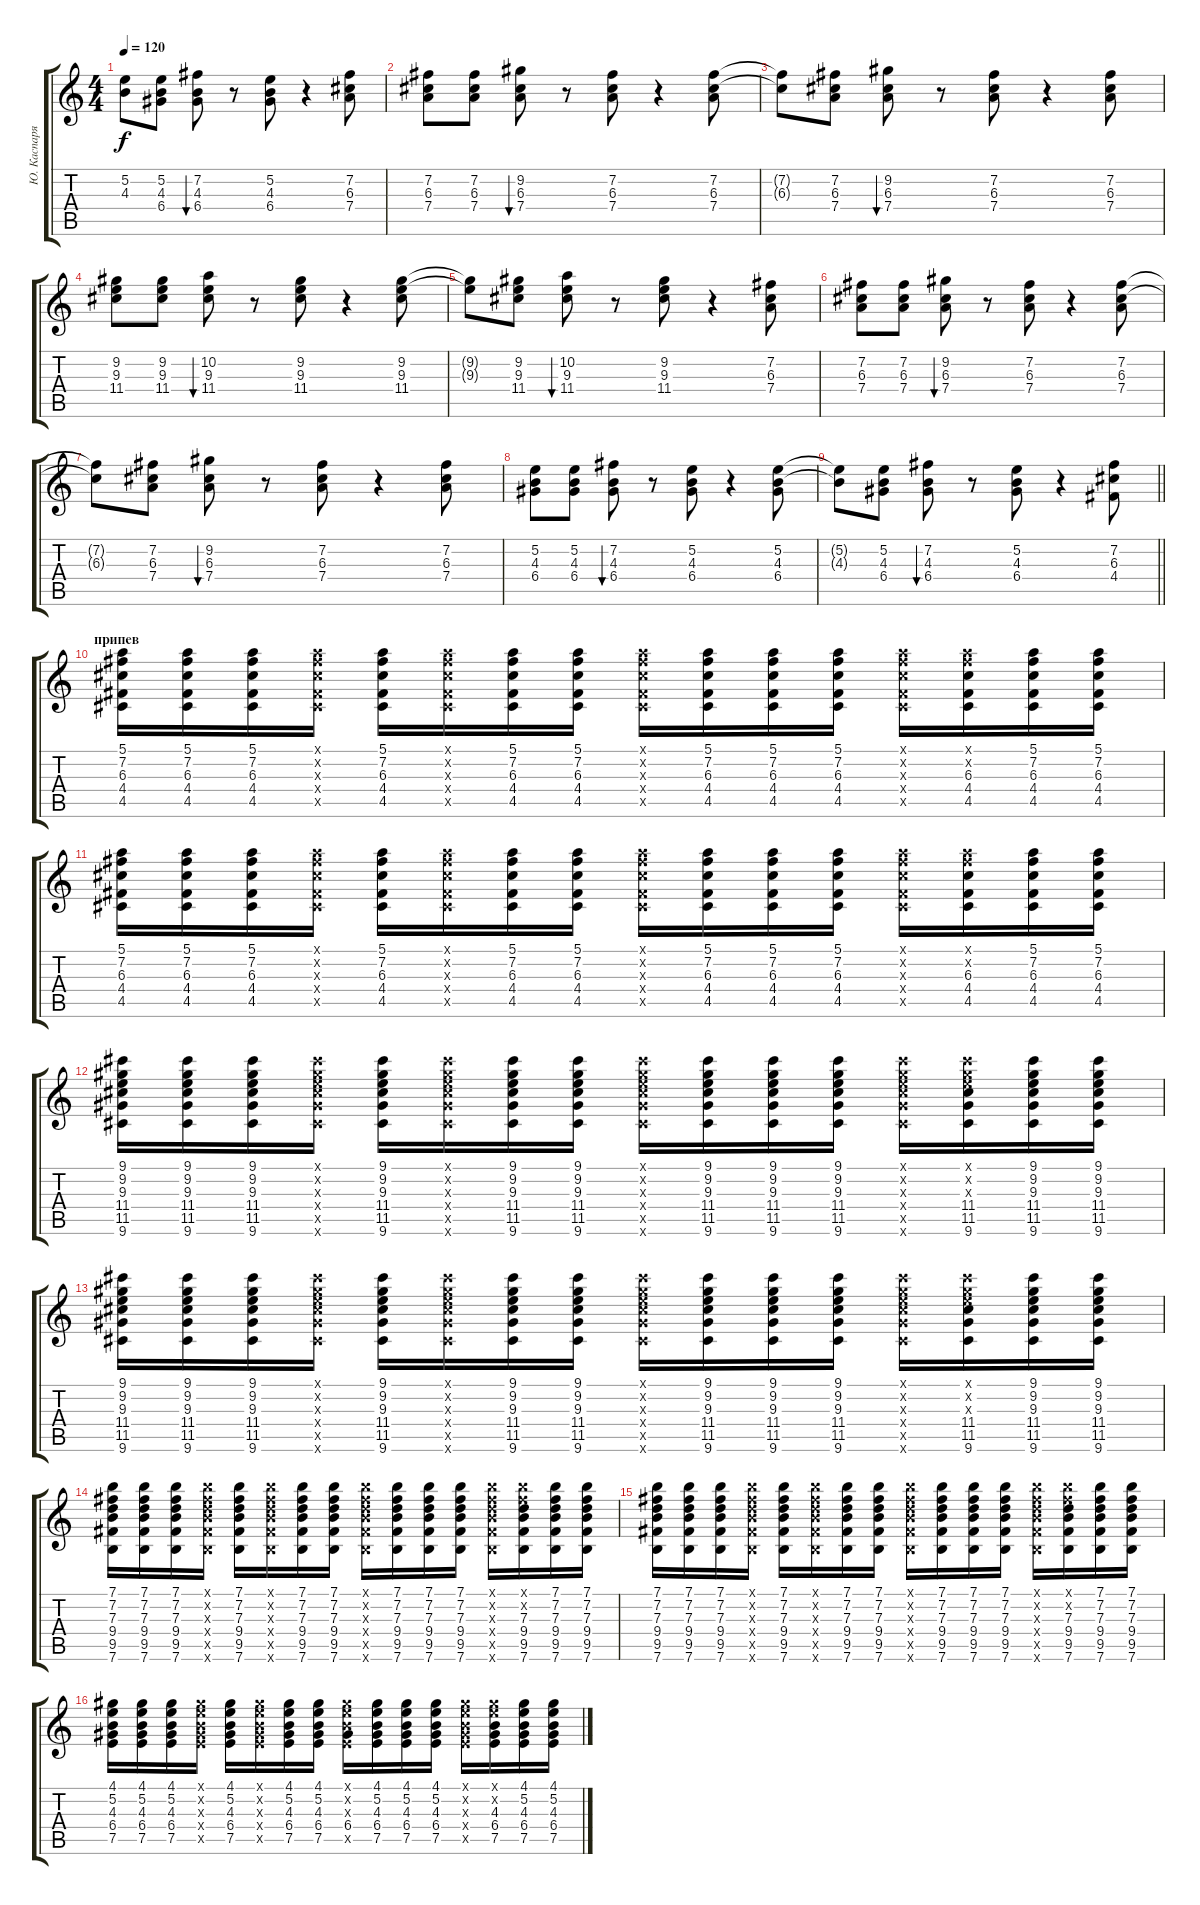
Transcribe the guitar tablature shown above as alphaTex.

\track ("Ю. Каспарян" "Ю. Каспаря") {instrument electricguitarclean}
\staff {score tabs}
\tuning (E4 B3 G3 D3 A2 E2) {hide}
\ts (4 4)
\tempo 120
\clef g2
\ks c
(5.2{t} 4.3{t}).8{dy f} (5.2 4.3 6.4).8 (7.2 4.3 6.4).8{bu 60} r.8 (5.2 4.3 6.4).8 r.4 (7.2 6.3 7.4).8 |
(7.2 6.3 7.4).8 (7.2 6.3 7.4).8 (9.2 6.3 7.4).8{bu 60} r.8 (7.2 6.3 7.4).8 r.4 (7.2 6.3 7.4).8 |
(7.2{t} 6.3{t}).8 (7.2 6.3 7.4).8 (9.2 6.3 7.4).8{bu 60} r.8 (7.2 6.3 7.4).8 r.4 (7.2 6.3 7.4).8 |
(9.2 9.3 11.4).8 (9.2 9.3 11.4).8 (10.2 9.3 11.4).8{bu 60} r.8 (9.2 9.3 11.4).8 r.4 (9.2 9.3 11.4).8 |
(9.2{t} 9.3{t}).8 (9.2 9.3 11.4).8 (10.2 9.3 11.4).8{bu 60} r.8 (9.2 9.3 11.4).8 r.4 (7.2 6.3 7.4).8 |
(7.2 6.3 7.4).8 (7.2 6.3 7.4).8 (9.2 6.3 7.4).8{bu 60} r.8 (7.2 6.3 7.4).8 r.4 (7.2 6.3 7.4).8 |
(7.2{t} 6.3{t}).8 (7.2 6.3 7.4).8 (9.2 6.3 7.4).8{bu 60} r.8 (7.2 6.3 7.4).8 r.4 (7.2 6.3 7.4).8 |
(5.2 4.3 6.4).8 (5.2 4.3 6.4).8 (7.2 4.3 6.4).8{bu 60} r.8 (5.2 4.3 6.4).8 r.4 (5.2 4.3 6.4).8 |
\barLineRight lightlight
(5.2{t} 4.3{t}).8 (5.2 4.3 6.4).8 (7.2 4.3 6.4).8{bu 60} r.8 (5.2 4.3 6.4).8 r.4 (7.2 6.3 4.4).8 |
\section ("" "припев")
(5.1 7.2 6.3 4.4 4.5).16 (5.1 7.2 6.3 4.4 4.5).16 (5.1 7.2 6.3 4.4 4.5).16 (5.1{x} 7.2{x} 6.3{x} 4.4{x} 4.5{x}).16 (5.1 7.2 6.3 4.4 4.5).16 (5.1{x} 7.2{x} 6.3{x} 4.4{x} 4.5{x}).16 (5.1 7.2 6.3 4.4 4.5).16 (5.1 7.2 6.3 4.4 4.5).16 (5.1{x} 7.2{x} 6.3{x} 4.4{x} 4.5{x}).16 (5.1 7.2 6.3 4.4 4.5).16 (5.1 7.2 6.3 4.4 4.5).16 (5.1 7.2 6.3 4.4 4.5).16 (5.1{x} 7.2{x} 6.3{x} 4.4{x} 4.5{x}).16 (5.1{x} 7.2{x} 6.3 4.4 4.5).16 (5.1 7.2 6.3 4.4 4.5).16 (5.1 7.2 6.3 4.4 4.5).16 |
(5.1 7.2 6.3 4.4 4.5).16 (5.1 7.2 6.3 4.4 4.5).16 (5.1 7.2 6.3 4.4 4.5).16 (5.1{x} 7.2{x} 6.3{x} 4.4{x} 4.5{x}).16 (5.1 7.2 6.3 4.4 4.5).16 (5.1{x} 7.2{x} 6.3{x} 4.4{x} 4.5{x}).16 (5.1 7.2 6.3 4.4 4.5).16 (5.1 7.2 6.3 4.4 4.5).16 (5.1{x} 7.2{x} 6.3{x} 4.4{x} 4.5{x}).16 (5.1 7.2 6.3 4.4 4.5).16 (5.1 7.2 6.3 4.4 4.5).16 (5.1 7.2 6.3 4.4 4.5).16 (5.1{x} 7.2{x} 6.3{x} 4.4{x} 4.5{x}).16 (5.1{x} 7.2{x} 6.3 4.4 4.5).16 (5.1 7.2 6.3 4.4 4.5).16 (5.1 7.2 6.3 4.4 4.5).16 |
(9.1 9.2 9.3 11.4 11.5 9.6).16 (9.1 9.2 9.3 11.4 11.5 9.6).16 (9.1 9.2 9.3 11.4 11.5 9.6).16 (9.1{x} 9.2{x} 9.3{x} 11.4{x} 11.5{x} 9.6{x}).16 (9.1 9.2 9.3 11.4 11.5 9.6).16 (9.1{x} 9.2{x} 9.3{x} 11.4{x} 11.5{x} 9.6{x}).16 (9.1 9.2 9.3 11.4 11.5 9.6).16 (9.1 9.2 9.3 11.4 11.5 9.6).16 (9.1{x} 9.2{x} 9.3{x} 11.4{x} 11.5{x} 9.6{x}).16 (9.1 9.2 9.3 11.4 11.5 9.6).16 (9.1 9.2 9.3 11.4 11.5 9.6).16 (9.1 9.2 9.3 11.4 11.5 9.6).16 (9.1{x} 9.2{x} 9.3{x} 11.4{x} 11.5{x} 9.6{x}).16 (9.1{x} 9.2{x} 9.3{x} 11.4 11.5 9.6).16 (9.1 9.2 9.3 11.4 11.5 9.6).16 (9.1 9.2 9.3 11.4 11.5 9.6).16 |
(9.1 9.2 9.3 11.4 11.5 9.6).16 (9.1 9.2 9.3 11.4 11.5 9.6).16 (9.1 9.2 9.3 11.4 11.5 9.6).16 (9.1{x} 9.2{x} 9.3{x} 11.4{x} 11.5{x} 9.6{x}).16 (9.1 9.2 9.3 11.4 11.5 9.6).16 (9.1{x} 9.2{x} 9.3{x} 11.4{x} 11.5{x} 9.6{x}).16 (9.1 9.2 9.3 11.4 11.5 9.6).16 (9.1 9.2 9.3 11.4 11.5 9.6).16 (9.1{x} 9.2{x} 9.3{x} 11.4{x} 11.5{x} 9.6{x}).16 (9.1 9.2 9.3 11.4 11.5 9.6).16 (9.1 9.2 9.3 11.4 11.5 9.6).16 (9.1 9.2 9.3 11.4 11.5 9.6).16 (9.1{x} 9.2{x} 9.3{x} 11.4{x} 11.5{x} 9.6{x}).16 (9.1{x} 9.2{x} 9.3{x} 11.4 11.5 9.6).16 (9.1 9.2 9.3 11.4 11.5 9.6).16 (9.1 9.2 9.3 11.4 11.5 9.6).16 |
(7.1 7.2 7.3 9.4 9.5 7.6).16 (7.1 7.2 7.3 9.4 9.5 7.6).16 (7.1 7.2 7.3 9.4 9.5 7.6).16 (7.1{x} 7.2{x} 7.3{x} 9.4{x} 9.5{x} 7.6{x}).16 (7.1 7.2 7.3 9.4 9.5 7.6).16 (7.1{x} 7.2{x} 7.3{x} 9.4{x} 9.5{x} 7.6{x}).16 (7.1 7.2 7.3 9.4 9.5 7.6).16 (7.1 7.2 7.3 9.4 9.5 7.6).16 (7.1{x} 7.2{x} 7.3{x} 9.4{x} 9.5{x} 7.6{x}).16 (7.1 7.2 7.3 9.4 9.5 7.6).16 (7.1 7.2 7.3 9.4 9.5 7.6).16 (7.1 7.2 7.3 9.4 9.5 7.6).16 (7.1{x} 7.2{x} 7.3{x} 9.4{x} 9.5{x} 7.6{x}).16 (7.1{x} 7.2{x} 7.3 9.4 9.5 7.6).16 (7.1 7.2 7.3 9.4 9.5 7.6).16 (7.1 7.2 7.3 9.4 9.5 7.6).16 |
(7.1 7.2 7.3 9.4 9.5 7.6).16 (7.1 7.2 7.3 9.4 9.5 7.6).16 (7.1 7.2 7.3 9.4 9.5 7.6).16 (7.1{x} 7.2{x} 7.3{x} 9.4{x} 9.5{x} 7.6{x}).16 (7.1 7.2 7.3 9.4 9.5 7.6).16 (7.1{x} 7.2{x} 7.3{x} 9.4{x} 9.5{x} 7.6{x}).16 (7.1 7.2 7.3 9.4 9.5 7.6).16 (7.1 7.2 7.3 9.4 9.5 7.6).16 (7.1{x} 7.2{x} 7.3{x} 9.4{x} 9.5{x} 7.6{x}).16 (7.1 7.2 7.3 9.4 9.5 7.6).16 (7.1 7.2 7.3 9.4 9.5 7.6).16 (7.1 7.2 7.3 9.4 9.5 7.6).16 (7.1{x} 7.2{x} 7.3{x} 9.4{x} 9.5{x} 7.6{x}).16 (7.1{x} 7.2{x} 7.3 9.4 9.5 7.6).16 (7.1 7.2 7.3 9.4 9.5 7.6).16 (7.1 7.2 7.3 9.4 9.5 7.6).16 |
(4.1 5.2 4.3 6.4 7.5).16 (4.1 5.2 4.3 6.4 7.5).16 (4.1 5.2 4.3 6.4 7.5).16 (4.1{x} 5.2{x} 4.3{x} 6.4{x} 7.5{x}).16 (4.1 5.2 4.3 6.4 7.5).16 (4.1{x} 5.2{x} 4.3{x} 6.4{x} 7.5{x}).16 (4.1 5.2 4.3 6.4 7.5).16 (4.1 5.2 4.3 6.4 7.5).16 (4.1{x} 5.2{x} 4.3{x} 6.4 7.5{x}).16 (4.1 5.2 4.3 6.4 7.5).16 (4.1 5.2 4.3 6.4 7.5).16 (4.1 5.2 4.3 6.4 7.5).16 (4.1{x} 5.2{x} 4.3{x} 6.4{x} 7.5{x}).16 (4.1{x} 5.2{x} 4.3 6.4 7.5).16 (4.1 5.2 4.3 6.4 7.5).16 (4.1 5.2 4.3 6.4 7.5).16
